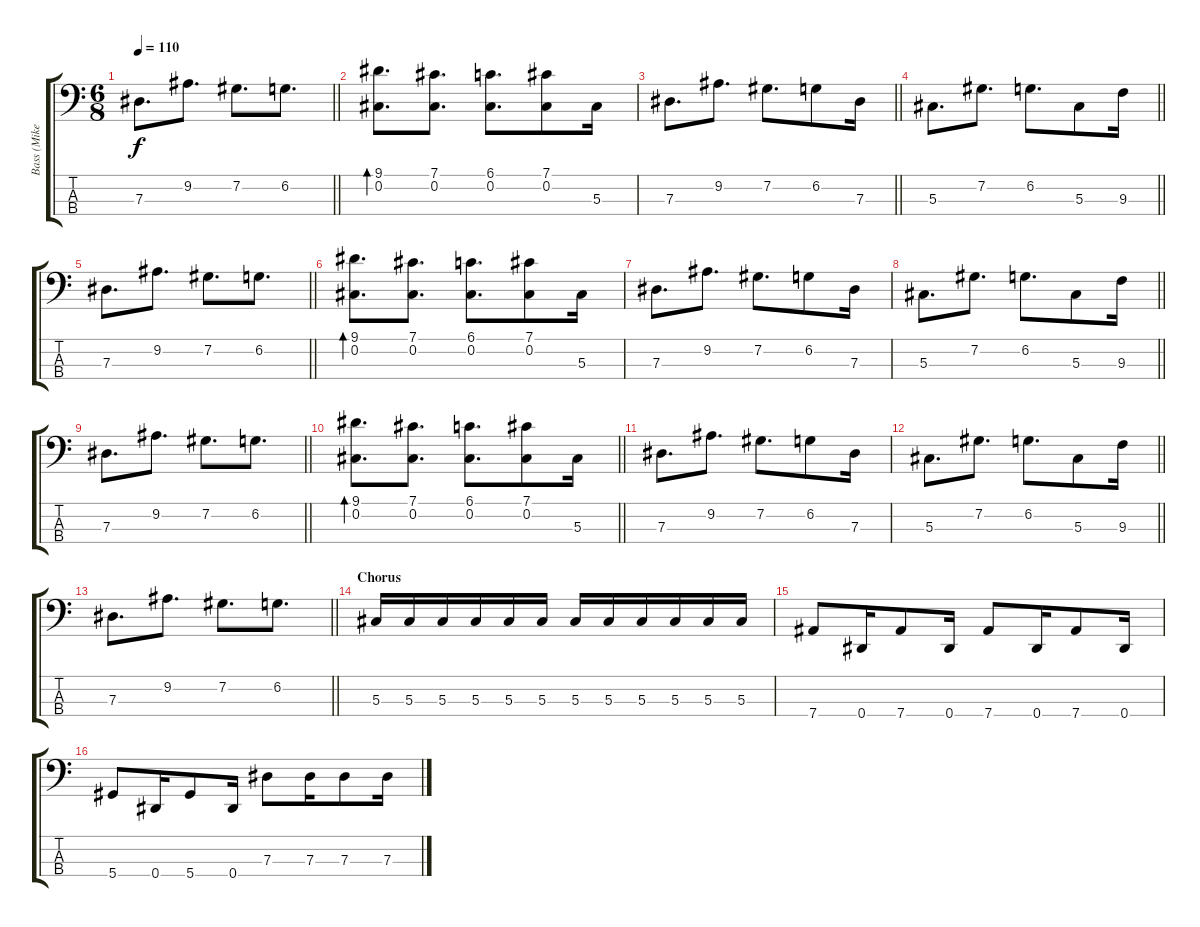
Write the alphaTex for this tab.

\track ("Bass (Mike Dirnt)" "Bass (Mike") {instrument electricbasspick}
\staff {score tabs}
\tuning (Gb2 Db2 Ab1 Eb1) {hide}
\ts (6 8)
\tempo 110
\clef f4
\barLineRight lightlight
\ks c
7.3.8{d dy f} 9.2.8{d} 7.2.8{d} 6.2.8{d} |
(9.1 0.2).8{d bd 60} (7.1 0.2).8{d} (6.1 0.2).8{d} (7.1 0.2).8 5.3.16 |
\barLineRight lightlight
7.3.8{d} 9.2.8{d} 7.2.8{d} 6.2.8 7.3.16 |
\barLineRight lightlight
5.3.8{d} 7.2.8{d} 6.2.8{d} 5.3.8 9.3.16 |
\barLineRight lightlight
7.3.8{d} 9.2.8{d} 7.2.8{d} 6.2.8{d} |
(9.1 0.2).8{d bd 60} (7.1 0.2).8{d} (6.1 0.2).8{d} (7.1 0.2).8 5.3.16 |
7.3.8{d} 9.2.8{d} 7.2.8{d} 6.2.8 7.3.16 |
\barLineRight lightlight
5.3.8{d} 7.2.8{d} 6.2.8{d} 5.3.8 9.3.16 |
\barLineRight lightlight
7.3.8{d} 9.2.8{d} 7.2.8{d} 6.2.8{d} |
\barLineRight lightlight
(9.1 0.2).8{d bd 60} (7.1 0.2).8{d} (6.1 0.2).8{d} (7.1 0.2).8 5.3.16 |
7.3.8{d} 9.2.8{d} 7.2.8{d} 6.2.8 7.3.16 |
\barLineRight lightlight
5.3.8{d} 7.2.8{d} 6.2.8{d} 5.3.8 9.3.16 |
\barLineRight lightlight
7.3.8{d} 9.2.8{d} 7.2.8{d} 6.2.8{d} |
\section ("" "Chorus")
5.3.16 5.3.16 5.3.16 5.3.16 5.3.16 5.3.16 5.3.16 5.3.16 5.3.16 5.3.16 5.3.16 5.3.16 |
7.4.8 0.4.16 7.4.8 0.4.16 7.4.8 0.4.16 7.4.8 0.4.16 |
5.4.8 0.4.16 5.4.8 0.4.16 7.3.8 7.3.16 7.3.8 7.3.16
